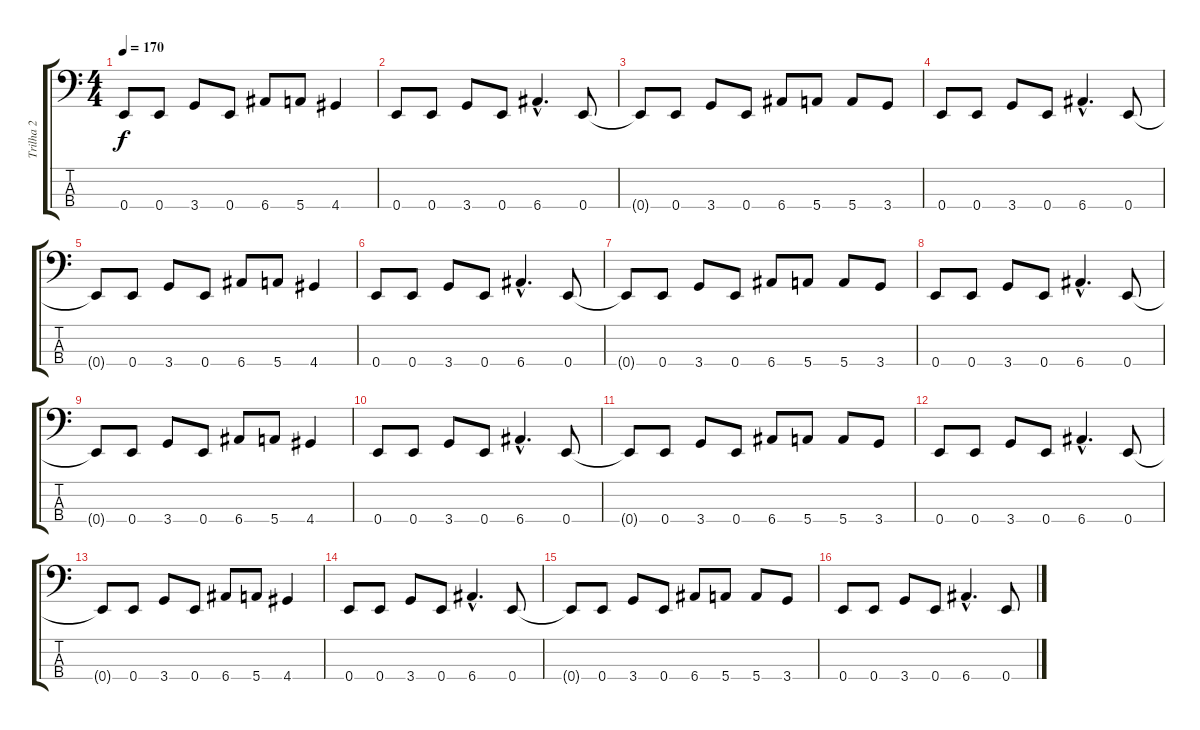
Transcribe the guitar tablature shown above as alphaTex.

\track ("Trilha 2" "Trilha 2") {instrument slapbass2}
\staff {score tabs}
\tuning (G2 D2 A1 E1) {hide}
\ts (4 4)
\tempo 170
\clef f4
\ks c
0.4{t}.8{dy f} 0.4.8 3.4.8 0.4.8 6.4.8 5.4.8 4.4.4 |
0.4.8 0.4.8 3.4.8 0.4.8 6.4{hac}.4{d} 0.4.8 |
0.4{t}.8 0.4.8 3.4.8 0.4.8 6.4.8 5.4.8 5.4.8 3.4.8 |
0.4.8 0.4.8 3.4.8 0.4.8 6.4{hac}.4{d} 0.4.8 |
0.4{t}.8 0.4.8 3.4.8 0.4.8 6.4.8 5.4.8 4.4.4 |
0.4.8 0.4.8 3.4.8 0.4.8 6.4{hac}.4{d} 0.4.8 |
0.4{t}.8 0.4.8 3.4.8 0.4.8 6.4.8 5.4.8 5.4.8 3.4.8 |
0.4.8 0.4.8 3.4.8 0.4.8 6.4{hac}.4{d} 0.4.8 |
0.4{t}.8 0.4.8 3.4.8 0.4.8 6.4.8 5.4.8 4.4.4 |
0.4.8 0.4.8 3.4.8 0.4.8 6.4{hac}.4{d} 0.4.8 |
0.4{t}.8 0.4.8 3.4.8 0.4.8 6.4.8 5.4.8 5.4.8 3.4.8 |
0.4.8 0.4.8 3.4.8 0.4.8 6.4{hac}.4{d} 0.4.8 |
0.4{t}.8 0.4.8 3.4.8 0.4.8 6.4.8 5.4.8 4.4.4 |
0.4.8 0.4.8 3.4.8 0.4.8 6.4{hac}.4{d} 0.4.8 |
0.4{t}.8 0.4.8 3.4.8 0.4.8 6.4.8 5.4.8 5.4.8 3.4.8 |
0.4.8 0.4.8 3.4.8 0.4.8 6.4{hac}.4{d} 0.4.8
